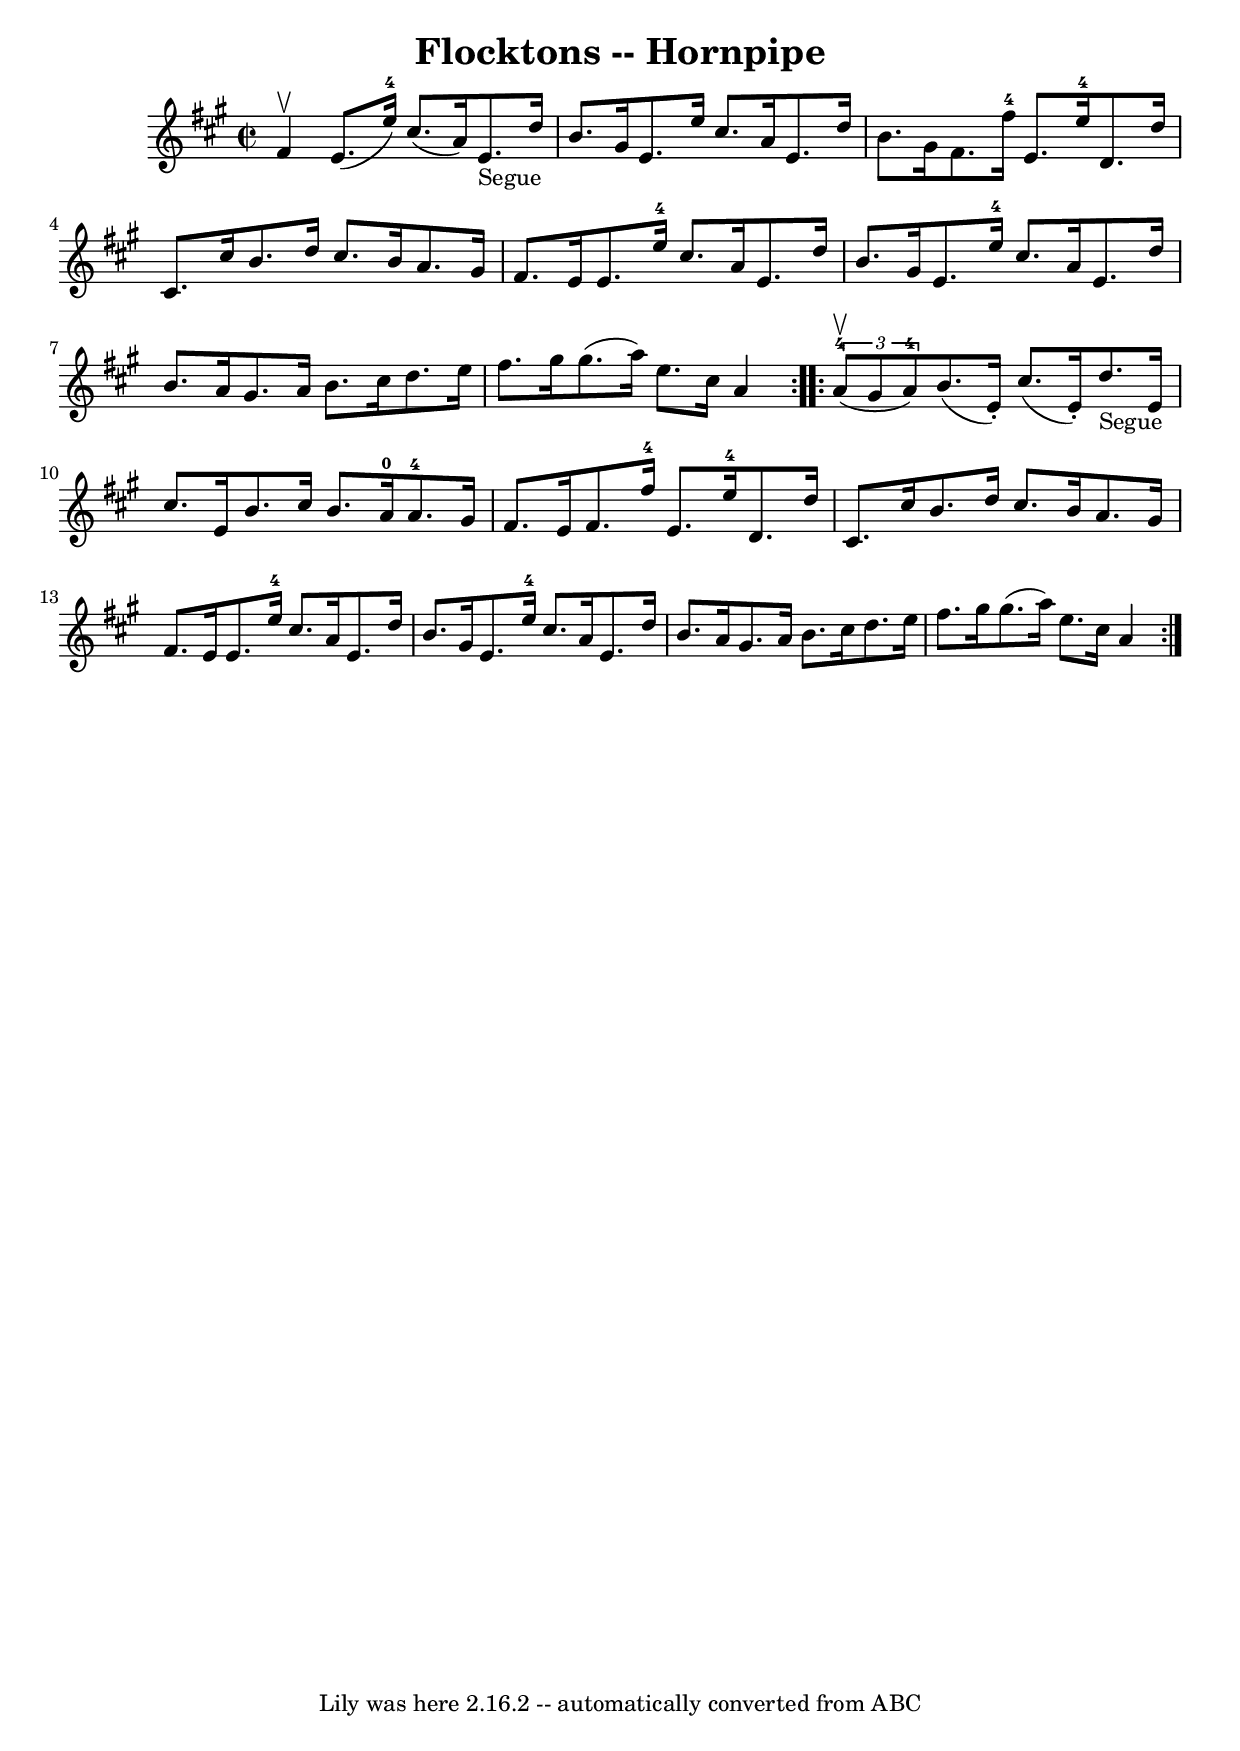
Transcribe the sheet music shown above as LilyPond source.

\version "2.16.2"
\include "Mammoth.ily"
\header {
  %% book = "Cole's 1000 Fiddle Tunes"
  crossRefNumber = "1"
  footnotes = ""
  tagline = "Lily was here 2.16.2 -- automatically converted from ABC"
  title = "Flocktons -- Hornpipe"

}
voicedefault =  {



  \repeat volta 2 {

    \override Staff.TimeSignature #'style = #'C
    \time 2/2 
    \key a \major fis'4^\upbow |
    e'8. (e''16-4)   
    cis''8. (a'16) e'8._"Segue" d''16 b'8. gis'16  |
    
    e'8. e''16 cis''8. a'16 e'8. d''16 b'8. gis'16  |
    
    fis'8. fis''16-4 e'8. e''16-4 d'8. d''16 cis'8.    
    cis''16  |
    b'8. d''16 cis''8. b'16 a'8. gis'16    
    fis'8. e'16  |
    e'8. e''16-4 cis''8. a'16 e'8.    
    d''16 b'8. gis'16  |
    e'8. e''16-4 cis''8. a'16    
    e'8. d''16 b'8. a'16  |
    gis'8. a'16 b'8. cis''16   
    d''8. e''16 fis''8. gis''16  |
    gis''8. (a''16) e''8. 
    cis''16 a'4  
  }     
  \repeat volta 2 {
    \times 2/3 { a'8-4(^\upbow  
		 gis'8 a'8-4) 
	       } |
    b'8. (e'16 -.) cis''8. (e'16 -.) 
    d''8._"Segue" e'16 cis''8. e'16  |
    b'8. cis''16    
    b'8. a'16-0 a'8.-4 gis'16 fis'8. e'16  |
    fis'8. 
    fis''16-4 e'8. e''16-4 d'8. d''16 cis'8. cis''16  
    |
    b'8. d''16 cis''8. b'16 a'8. gis'16 fis'8. e'16 
    |
    e'8. e''16-4 cis''8. a'16 e'8. d''16 b'8.    
    gis'16  |
    e'8. e''16-4 cis''8. a'16 e'8. d''16    
    b'8. a'16  |
    gis'8. a'16 b'8. cis''16 d''8. e''16  
    fis''8. gis''16  |
    gis''8. (a''16) e''8. cis''16    
    a'4  
  }   

}

\score{
  <<

    \context Staff="default"
    {
      \voicedefault 
      
    }

  >>
  \layout {
    
  }
  \midi {
  }

}
